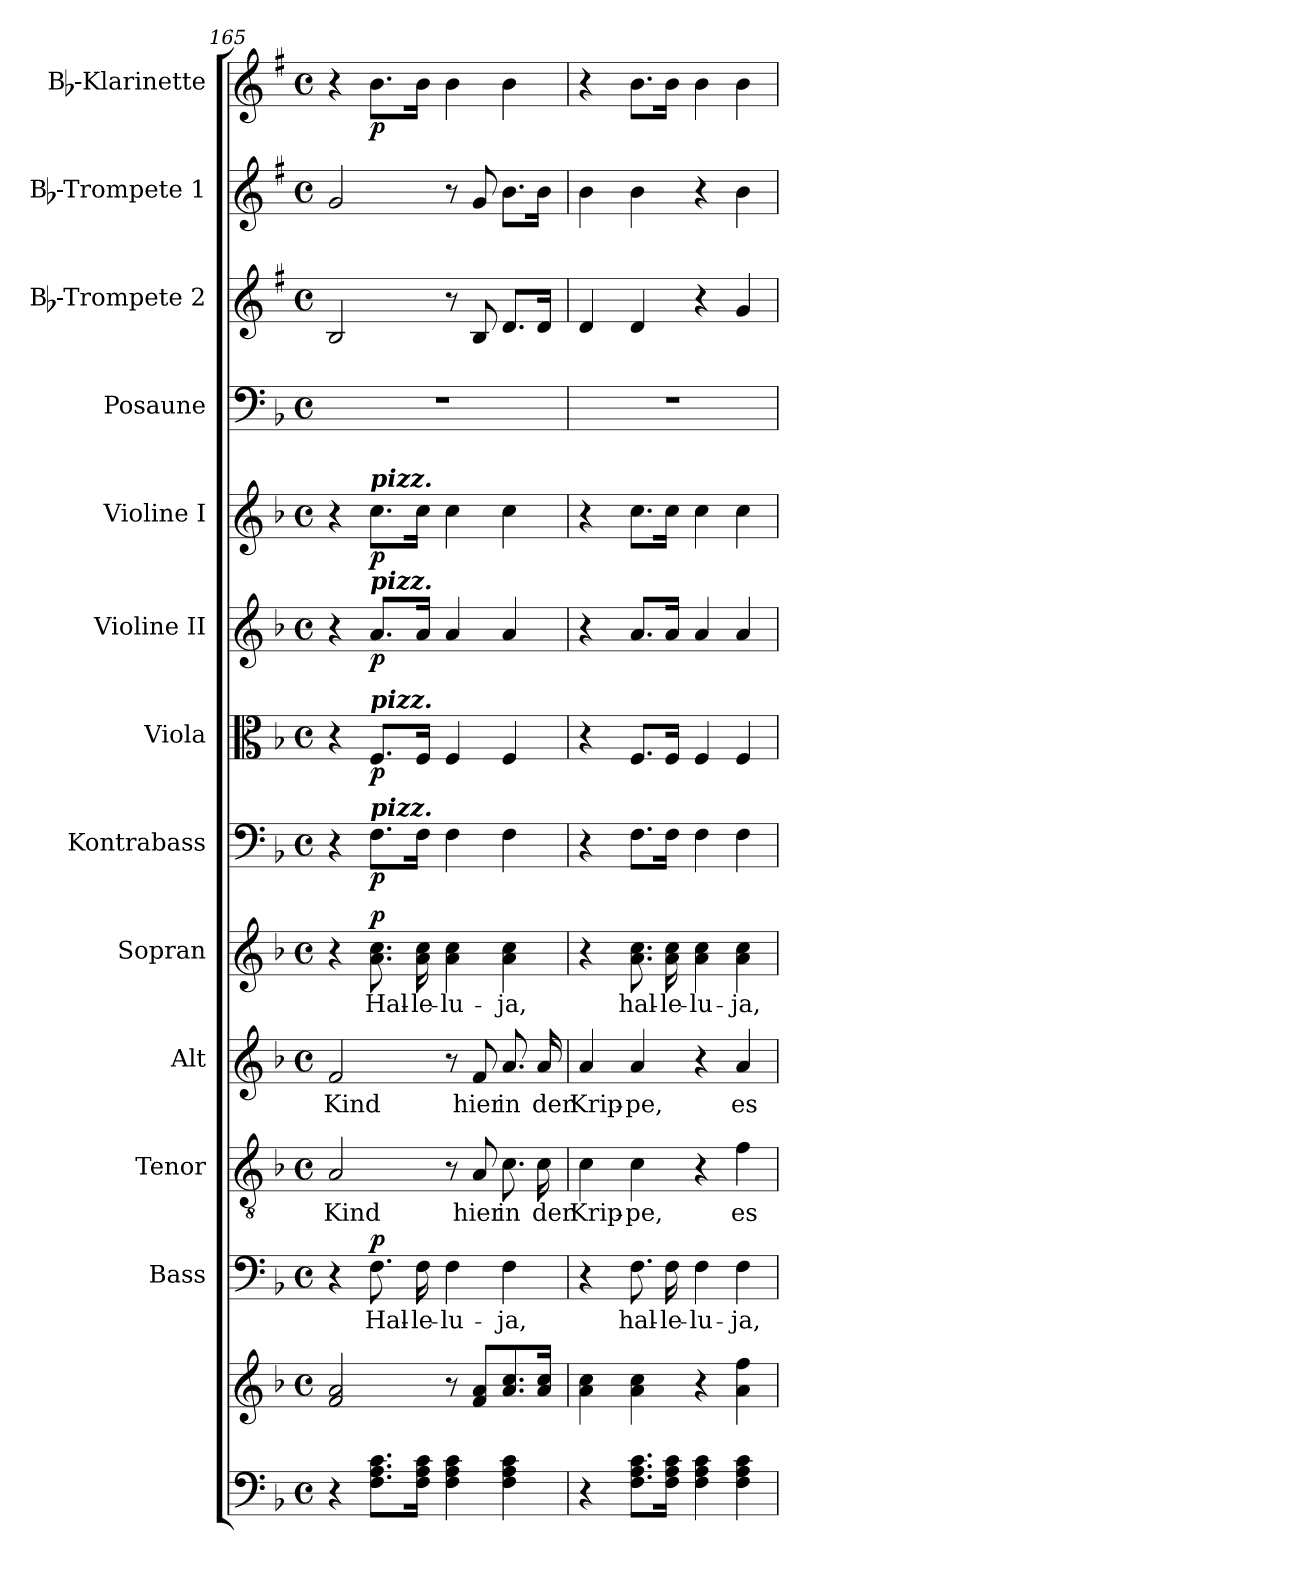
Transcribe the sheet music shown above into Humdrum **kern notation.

**kern	**kern	**kern	**text	**dynam	**kern	**text	**kern	**text	**kern	**text	**dynam	**kern	**dynam	**kern	**dynam	**kern	**dynam	**kern	**dynam	**kern	**kern	**kern	**kern	**dynam
*part13	*part13	*part12	*part12	*part12	*part11	*part11	*part10	*part10	*part9	*part9	*part9	*part8	*part8	*part7	*part7	*part6	*part6	*part5	*part5	*part4	*part3	*part2	*part1	*part1
*staff14	*staff13	*staff12	*staff12	*staff12	*staff11	*staff11	*staff10	*staff10	*staff9	*staff9	*staff9	*staff8	*staff8	*staff7	*staff7	*staff6	*staff6	*staff5	*staff5	*staff4	*staff3	*staff2	*staff1	*staff1
*	*	*I"Bass	*	*	*I"Tenor	*	*I"Alt	*	*I"Sopran	*	*	*I"Kontrabass	*	*I"Viola	*	*I"Violine II	*	*I"Violine I	*	*I"Posaune	*I"Bb-Trompete 2	*I"Bb-Trompete 1	*I"Bb-Klarinette	*
*	*	*I'B.	*	*	*I'T.	*	*I'A.	*	*I'S.	*	*	*I'Kb.	*	*I'Vla.	*	*I'Vl. II	*	*I'Vl. I	*	*I'Pos.	*I'Bb Trp. 2	*I'Bb Trp. 1	*I'Bb Kl.	*
*clefF4	*clefG2	*clefF4	*	*	*clefGv2	*	*clefG2	*	*clefG2	*	*	*clefF4	*	*clefC3	*	*clefG2	*	*clefG2	*	*clefF4	*clefG2	*clefG2	*clefG2	*
*	*	*	*	*	*	*	*	*	*	*	*	*ITrd7c12	*	*	*	*	*	*	*	*	*ITrd1c2	*ITrd1c2	*ITrd1c2	*
*k[b-]	*k[b-]	*k[b-]	*	*	*k[b-]	*	*k[b-]	*	*k[b-]	*	*	*k[b-]	*	*k[b-]	*	*k[b-]	*	*k[b-]	*	*k[b-]	*k[b-]	*k[b-]	*k[b-]	*
*F:	*F:	*F:	*	*	*F:	*	*F:	*	*F:	*	*	*F:	*	*F:	*	*F:	*	*F:	*	*F:	*F:	*F:	*F:	*
*M4/4	*M4/4	*M4/4	*	*	*M4/4	*	*M4/4	*	*M4/4	*	*	*M4/4	*	*M4/4	*	*M4/4	*	*M4/4	*	*M4/4	*M4/4	*M4/4	*M4/4	*
*met(c)	*met(c)	*met(c)	*	*	*met(c)	*	*met(c)	*	*met(c)	*	*	*met(c)	*	*met(c)	*	*met(c)	*	*met(c)	*	*met(c)	*met(c)	*met(c)	*met(c)	*
=165	=165	=165	=165	=165	=165	=165	=165	=165	=165	=165	=165	=165	=165	=165	=165	=165	=165	=165	=165	=165	=165	=165	=165	=165
!	!	!	!	!	!	!LO:LY:b	!	!LO:LY:b	!	!	!	!	!	!	!	!	!	!	!	!	!	!	!	!
4r	2f/ 2a/	4r	.	.	2A/	Kind	2f/	Kind	4r	.	.	4r	.	4r	.	4r	.	4r	.	1r	2A/	2f/	4r	.
!	!	!	!	!	!	!	!	!	!	!	!	!	!	!	!	!	!	!LO:TX:a:Bi:t=pizz.	!	!	!	!	!	!
!	!	!	!	!	!	!	!	!	!	!	!	!	!	!	!	!LO:TX:a:Bi:t=pizz.	!	!	!	!	!	!	!	!
!	!	!	!	!	!	!	!	!	!	!	!	!	!	!LO:TX:a:Bi:t=pizz.	!	!	!	!	!	!	!	!	!	!
!	!	!	!	!	!	!	!	!	!	!	!	!LO:TX:a:Bi:t=pizz.	!	!	!	!	!	!	!	!	!	!	!	!
!	!	!	!LO:LY:b	!LO:DY:a	!	!	!	!	!	!LO:LY:b	!LO:DY:a	!	!LO:DY:b	!	!LO:DY:b	!	!LO:DY:b	!	!LO:DY:b	!	!	!	!	!LO:DY:b
8.F\ 8.A\ 8.c\L	.	8.F\	Hal-	p	.	.	.	.	8.a\ 8.cc\	Hal-	p	8.FF\L	p	8.F/L	p	8.a/L	p	8.cc\L	p	.	.	.	8.a\L	p
!	!	!	!LO:LY:b	!	!	!	!	!	!	!LO:LY:b	!	!	!	!	!	!	!	!	!	!	!	!	!	!
16F\ 16A\ 16c\Jk	.	16F\	-le-	.	.	.	.	.	16a\ 16cc\	-le-	.	16FF\Jk	.	16F/Jk	.	16a/Jk	.	16cc\Jk	.	.	.	.	16a\Jk	.
!	!	!	!LO:LY:b	!	!	!	!	!	!	!LO:LY:b	!	!	!	!	!	!	!	!	!	!	!	!	!	!
4F\ 4A\ 4c\	8r	4F\	-lu-	.	8r	.	8r	.	4a\ 4cc\	-lu-	.	4FF\	.	4F/	.	4a/	.	4cc\	.	.	8r	8r	4a\	.
!	!	!	!	!	!	!LO:LY:b	!	!LO:LY:b	!	!	!	!	!	!	!	!	!	!	!	!	!	!	!	!
.	8f/ 8a/L	.	.	.	8A/	hier	8f/	hier	.	.	.	.	.	.	.	.	.	.	.	.	8A/	8f/	.	.
!	!	!	!LO:LY:b	!	!	!LO:LY:b	!	!LO:LY:b	!	!LO:LY:b	!	!	!	!	!	!	!	!	!	!	!	!	!	!
4F\ 4A\ 4c\	8.a/ 8.cc/	4F\	-ja,	.	8.c\	in	8.a/	in	4a\ 4cc\	-ja,	.	4FF\	.	4F/	.	4a/	.	4cc\	.	.	8.c/L	8.a\L	4a\	.
!	!	!	!	!	!	!LO:LY:b	!	!LO:LY:b	!	!	!	!	!	!	!	!	!	!	!	!	!	!	!	!
.	16a/ 16cc/Jk	.	.	.	16c\	der	16a/	der	.	.	.	.	.	.	.	.	.	.	.	.	16c/Jk	16a\Jk	.	.
!!LO:PB:g=z
=166	=166	=166	=166	=166	=166	=166	=166	=166	=166	=166	=166	=166	=166	=166	=166	=166	=166	=166	=166	=166	=166	=166	=166	=166
!	!	!	!	!	!	!LO:LY:b	!	!LO:LY:b	!	!	!	!	!	!	!	!	!	!	!	!	!	!	!	!
4r	4a\ 4cc\	4r	.	.	4c\	Krip-	4a/	Krip-	4r	.	.	4r	.	4r	.	4r	.	4r	.	1r	4c/	4a\	4r	.
!	!	!	!LO:LY:b	!	!	!LO:LY:b	!	!LO:LY:b	!	!LO:LY:b	!	!	!	!	!	!	!	!	!	!	!	!	!	!
8.F\ 8.A\ 8.c\L	4a\ 4cc\	8.F\	hal-	.	4c\	-pe,	4a/	-pe,	8.a\ 8.cc\	hal-	.	8.FF\L	.	8.F/L	.	8.a/L	.	8.cc\L	.	.	4c/	4a\	8.a\L	.
!	!	!	!LO:LY:b	!	!	!	!	!	!	!LO:LY:b	!	!	!	!	!	!	!	!	!	!	!	!	!	!
16F\ 16A\ 16c\Jk	.	16F\	-le-	.	.	.	.	.	16a\ 16cc\	-le-	.	16FF\Jk	.	16F/Jk	.	16a/Jk	.	16cc\Jk	.	.	.	.	16a\Jk	.
!	!	!	!LO:LY:b	!	!	!	!	!	!	!LO:LY:b	!	!	!	!	!	!	!	!	!	!	!	!	!	!
4F\ 4A\ 4c\	4r	4F\	-lu-	.	4r	.	4r	.	4a\ 4cc\	-lu-	.	4FF\	.	4F/	.	4a/	.	4cc\	.	.	4r	4r	4a\	.
!	!	!	!LO:LY:b	!	!	!LO:LY:b	!	!LO:LY:b	!	!LO:LY:b	!	!	!	!	!	!	!	!	!	!	!	!	!	!
4F\ 4A\ 4c\	4a\ 4ff\	4F\	-ja,	.	4f\	es	4a/	es	4a\ 4cc\	-ja,	.	4FF\	.	4F/	.	4a/	.	4cc\	.	.	4f/	4a\	4a\	.
=	=	=	=	=	=	=	=	=	=	=	=	=	=	=	=	=	=	=	=	=	=	=	=	=
*-	*-	*-	*-	*-	*-	*-	*-	*-	*-	*-	*-	*-	*-	*-	*-	*-	*-	*-	*-	*-	*-	*-	*-	*-
